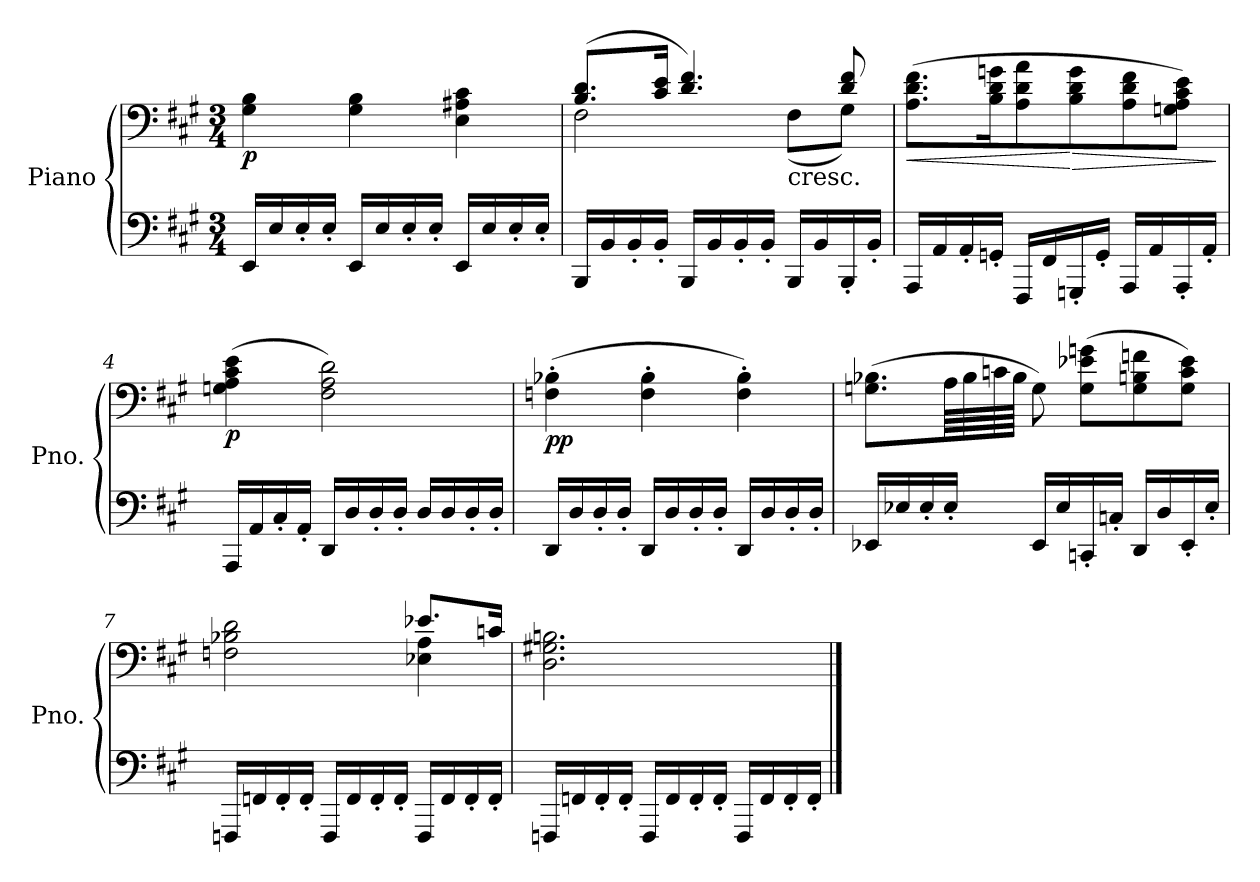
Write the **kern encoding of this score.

**kern	**kern	**dynam
*part1	*part1	*part1
*staff2	*staff1	*staff1/2
*I"Piano	*	*
*I'Pno.	*	*
*clefF4	*clefF4	*
*k[f#c#g#]	*k[f#c#g#]	*
*M3/4	*M3/4	*
=1	=1	=1
!	!	!LO:DY:b
16EE/LL	4G#\ 4B\	p
16E/	.	.
16E'/	.	.
16E'/JJ	.	.
16EE/LL	4G#\ 4B\	.
16E/	.	.
16E'/	.	.
16E'/JJ	.	.
16EE/LL	4E\ 4A#X\ 4c#\	.
16E/	.	.
16E'/	.	.
16E'/JJ	.	.
=2	=2	=2
*	*^	*
16BBB/LL	(>8.B/ 8.d/L	2F#\	.
16BB/	.	.	.
16BB'/	.	.	.
16BB'/JJ	16c#/ 16e/Jk	.	.
16BBB/LL	4.d/ 4.f#/)	.	.
16BB/	.	.	.
16BB'/	.	.	.
16BB'/JJ	.	.	.
!	!	!LO:TX:b:t=cresc.	!
16BBB/LL	.	(<8F#\L	.
16BB/	.	.	.
16BBB'/	8d/ 8f#/	8G#\J)	.
16BB'/JJ	.	.	.
*	*v	*v	*
=3	=3	=3
!	!	!LO:HP:b
16AAA/LL	(>8.A\ 8.d\ 8.f#\L	<
16AA/	.	.
16AA'/	.	.
16GGn'/JJ	16B\ 16d\ 16gn\K	.
16FFF#/LL	8A\ 8d\ 8a\	.
16FF#/	.	.
!	!	!LO:HP:n=1:b
16GGGn'/	8B\ 8d\ 8g\	[ >
16GG'/JJ	.	.
16AAA/LL	8A\ 8d\ 8f#\	.
16AA/	.	.
16AAA'/	8Gn\ 8A\ 8c#\ 8e\J)	.
16AA'/JJ	.	.
.	.	]
!!LO:LB:g=z
=4	=4	=4
!	!	!LO:DY:b
16AAA/LL	(>4Gn\ 4A\ 4c#\ 4e\	p
16AA/	.	.
16C#'/	.	.
16AA'/JJ	.	.
16DD/LL	2F#\ 2A\ 2d\)	.
16D/	.	.
16D'/	.	.
16D'/JJ	.	.
16D/LL	.	.
16D/	.	.
16D'/	.	.
16D'/JJ	.	.
=5	=5	=5
!	!	!LO:DY:b
16DD/LL	(>4Fn\' 4B-X\'	pp
16D/	.	.
16D'/	.	.
16D'/JJ	.	.
16DD/LL	4F\' 4B-\'	.
16D/	.	.
16D'/	.	.
16D'/JJ	.	.
16DD/LL	4F\' 4B-\')	.
16D/	.	.
16D'/	.	.
16D'/JJ	.	.
!!LO:LB:g=z
=6	=6	=6
16EE-X/LL	(>8.Gn\ 8.B-X\L	.
16E-X/	.	.
16E-'/	.	.
16E-'/JJ	64A\LLL	.
.	64B-\	.
.	64cn\	.
.	64B-\JJJJ	.
16EE-/LL	8G\)	.
16E-/	.	.
16CCn'/	(>8G\ 8e-X\ 8gn\L	.
16Cn'/JJ	.	.
16DD/LL	8G\ 8Bn\ 8fn\	.
16D/	.	.
16EE-'/	8G\ 8c\ 8e-\J)	.
16E-'/JJ	.	.
=7	=7	=7
*	*^	*
16FFFn/LL	2ryy	2Fn\ 2B-X\ 2d\	.
16FFn/	.	.	.
16FF'/	.	.	.
16FF'/JJ	.	.	.
16FFF/LL	.	.	.
16FF/	.	.	.
16FF'/	.	.	.
16FF'/JJ	.	.	.
16FFF/LL	8.e-X/L	4E-X\ 4A\	.
16FF/	.	.	.
16FF'/	.	.	.
16FF'/JJ	16cn/Jk	.	.
*	*v	*v	*
!!LO:LB:g=z
=8	=8	=8
16FFFn/LL	2.D\ 2.G#X\ 2.Bn\	.
16FFn/	.	.
16FF'/	.	.
16FF'/JJ	.	.
16FFF/LL	.	.
16FF/	.	.
16FF'/	.	.
16FF'/JJ	.	.
16FFF/LL	.	.
16FF/	.	.
16FF'/	.	.
16FF'/JJ	.	.
==	==	==
*-	*-	*-
